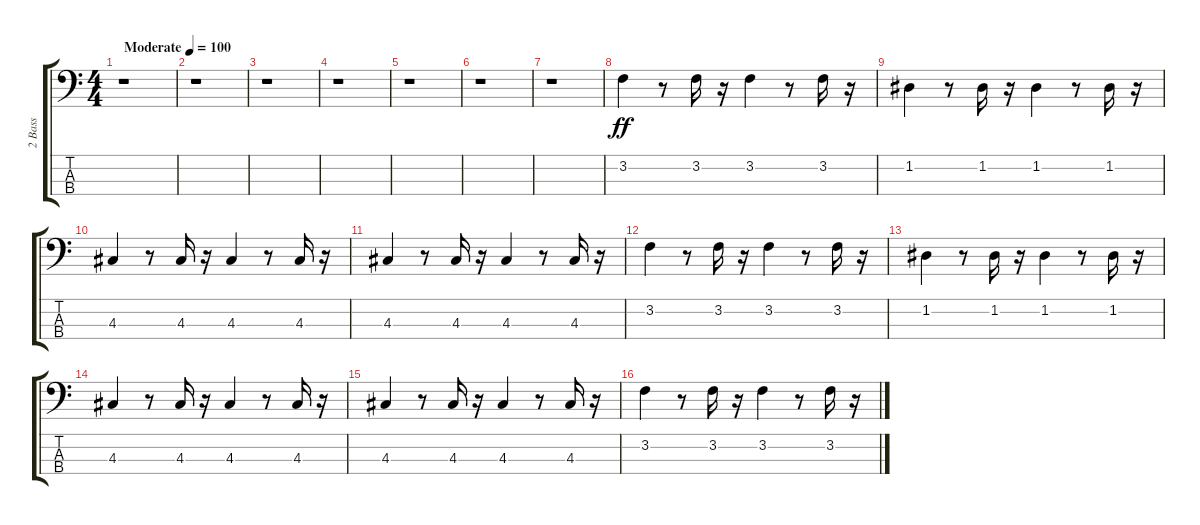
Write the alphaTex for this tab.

\track ("2 Bass" "2 Bass") {instrument electricbassfinger}
\staff {score tabs}
\tuning (G2 D2 A1 E1) {hide}
\ts (4 4)
\tempo (100 "Moderate")
\clef f4
\ks c
r.1{dy ff instrument electricbassfinger} |
r.1 |
r.1 |
r.1 |
r.1 |
r.1 |
r.1 |
3.2.4 r.8 3.2.16 r.16 3.2.4 r.8 3.2.16 r.16 |
1.2.4 r.8 1.2.16 r.16 1.2.4 r.8 1.2.16 r.16 |
4.3.4 r.8 4.3.16 r.16 4.3.4 r.8 4.3.16 r.16 |
4.3.4 r.8 4.3.16 r.16 4.3.4 r.8 4.3.16 r.16 |
3.2.4 r.8 3.2.16 r.16 3.2.4 r.8 3.2.16 r.16 |
1.2.4 r.8 1.2.16 r.16 1.2.4 r.8 1.2.16 r.16 |
4.3.4 r.8 4.3.16 r.16 4.3.4 r.8 4.3.16 r.16 |
4.3.4 r.8 4.3.16 r.16 4.3.4 r.8 4.3.16 r.16 |
3.2.4 r.8 3.2.16 r.16 3.2.4 r.8 3.2.16 r.16
